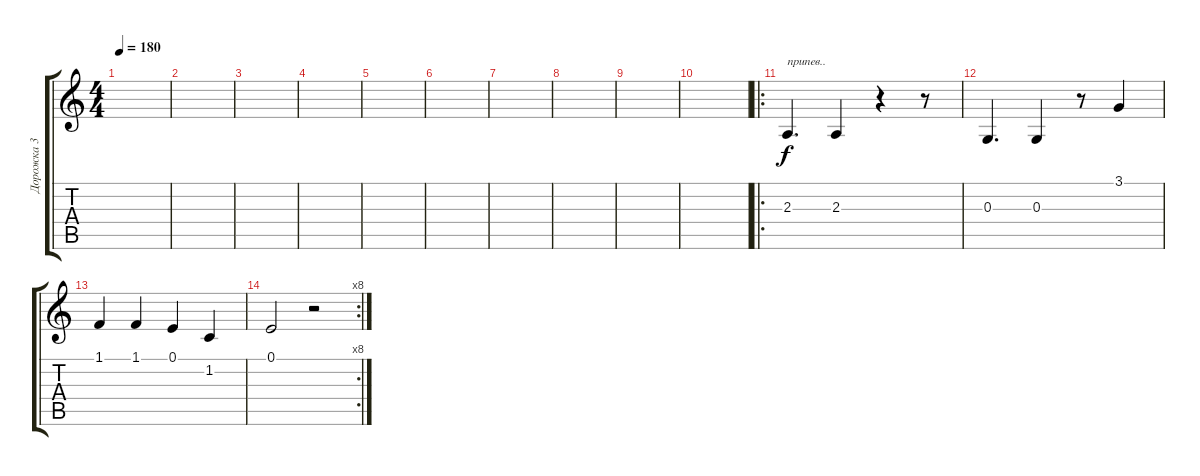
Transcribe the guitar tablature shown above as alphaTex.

\track ("Дорожка 3" "Дорожка 3") {instrument acousticgrandpiano}
\staff {score tabs}
\tuning (E4 B3 G3 D3 A2 E2) {hide}
\ts (4 4)
\tempo 180
\clef g2
\ks c
|
|
|
|
|
|
|
|
|
|
\ro
2.3.4{d txt "припев.."} 2.3.4 r.4 r.8 |
0.3.4{d} 0.3.4 r.8 3.1.4 |
1.1.4 1.1.4 0.1.4 1.2.4 |
\rc 8
0.1.2 r.2
